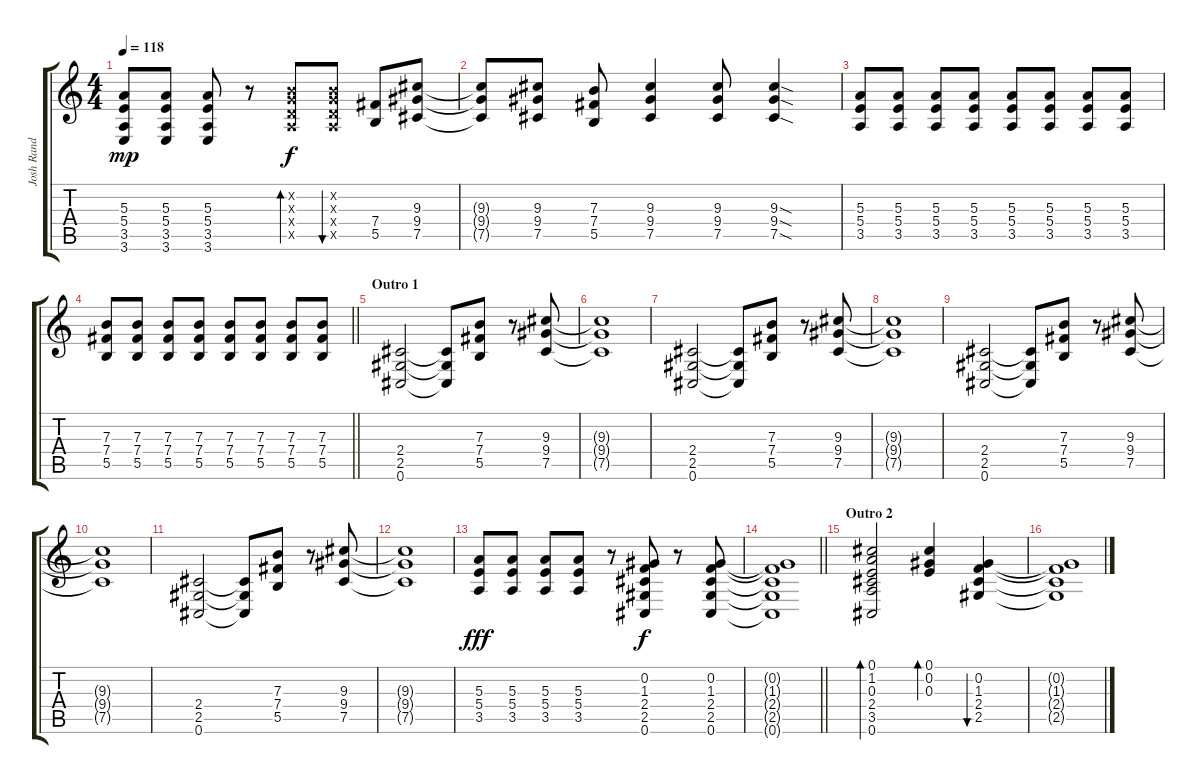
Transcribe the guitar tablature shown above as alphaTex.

\track ("Josh Rand" "Josh Rand") {instrument distortionguitar}
\staff {score tabs}
\tuning (Db4 Ab3 E3 B2 Gb2 Db2) {hide}
\ts (4 4)
\tempo 118
\clef g2
\ks c
(5.3 5.4 3.5 3.6).8{dy mp} (5.3 5.4 3.5 3.6).8 (5.3 5.4 3.5 3.6).8 r.8 (3.2{x} 3.3{x} 3.4{x} 3.5{x}).8{bd 30 dy f} (3.2{x} 3.3{x} 3.4{x} 3.5{x}).8{bu 30} (7.4 5.5).8 (9.3 9.4 7.5).8 |
(9.3{t} 9.4{t} 7.5{t}).8 (9.3 9.4 7.5).8 (7.3 7.4 5.5).8 (9.3 9.4 7.5).4 (9.3 9.4 7.5).8 (9.3{sod} 9.4{sod} 7.5{sod}).4 |
(5.3 5.4 3.5).8 (5.3 5.4 3.5).8 (5.3 5.4 3.5).8 (5.3 5.4 3.5).8 (5.3 5.4 3.5).8 (5.3 5.4 3.5).8 (5.3 5.4 3.5).8 (5.3 5.4 3.5).8 |
\barLineRight lightlight
(7.3 7.4 5.5).8 (7.3 7.4 5.5).8 (7.3 7.4 5.5).8 (7.3 7.4 5.5).8 (7.3 7.4 5.5).8 (7.3 7.4 5.5).8 (7.3 7.4 5.5).8 (7.3 7.4 5.5).8 |
\section ("" "Outro 1")
(2.4 2.5 0.6).2{volume 13 instrument distortionguitar} (2.4{t} 2.5{t} 0.6{t}).8 (7.3 7.4 5.5).8 r.8 (9.3 9.4 7.5).8 |
(9.3{t} 9.4{t} 7.5{t}).1 |
(2.4 2.5 0.6).2 (2.4{t} 2.5{t} 0.6{t}).8 (7.3 7.4 5.5).8 r.8 (9.3 9.4 7.5).8 |
(9.3{t} 9.4{t} 7.5{t}).1 |
(2.4 2.5 0.6).2 (2.4{t} 2.5{t} 0.6{t}).8 (7.3 7.4 5.5).8 r.8 (9.3 9.4 7.5).8 |
(9.3{t} 9.4{t} 7.5{t}).1 |
(2.4 2.5 0.6).2 (2.4{t} 2.5{t} 0.6{t}).8 (7.3 7.4 5.5).8 r.8 (9.3 9.4 7.5).8 |
(9.3{t} 9.4{t} 7.5{t}).1 |
(5.3 5.4 3.5).8{dy fff} (5.3 5.4 3.5).8 (5.3 5.4 3.5).8 (5.3 5.4 3.5).8 r.8 (0.2 1.3 2.4 2.5 0.6).8{dy f} r.8 (0.2 1.3 2.4 2.5 0.6).8{volume 0} |
\barLineRight lightlight
(0.2{t} 1.3{t} 2.4{t} 2.5{t} 0.6{t}).1 |
\section ("" "Outro 2")
(0.1 1.2 0.3 2.4 3.5 0.6).2{bd 120 volume 13 instrument acousticguitarsteel} (0.1 0.2 0.3).4{bd 120} (0.2 1.3 2.4 2.5).4{bu 120} |
(0.2{t} 1.3{t} 2.4{t} 2.5{t}).1
